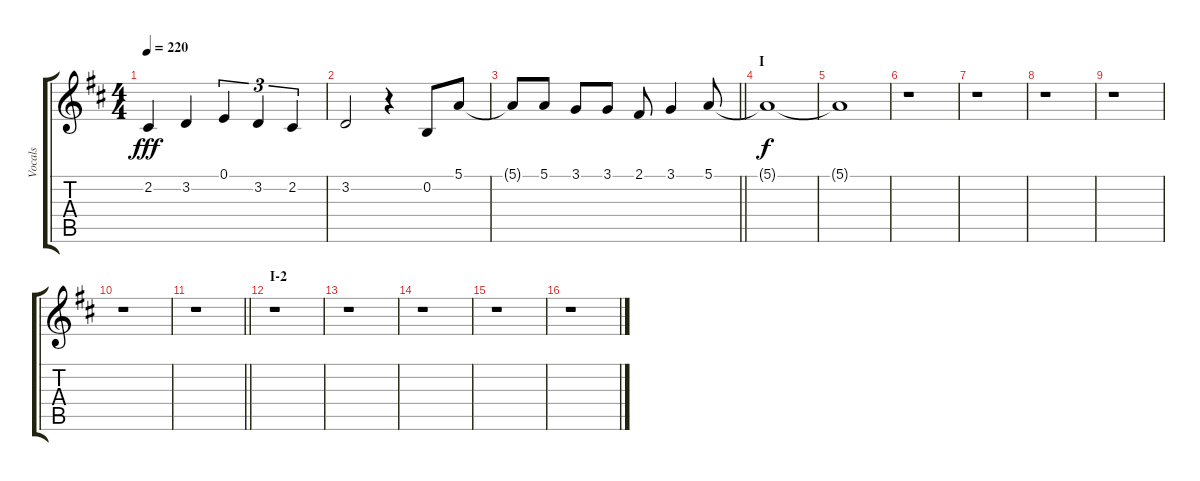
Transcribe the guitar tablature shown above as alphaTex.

\track ("Vocals" "Vocals") {instrument voiceoohs}
\staff {score tabs}
\tuning (E4 B3 G3 D3 A2 E2) {hide}
\ts (4 4)
\tempo 220
\clef g2
\ks d
2.2.4{dy fff} 3.2.4 0.1.4{tu (3 2)} 3.2.4{tu (3 2)} 2.2.4{tu (3 2)} |
3.2.2 r.4 0.2.8 5.1.8 |
\barLineRight lightlight
5.1{t}.8 5.1.8 3.1.8 3.1.8 2.1.8 3.1.4 5.1.8 |
\section ("" "I")
5.1{t}.1{dy f} |
5.1{t}.1 |
r.1 |
r.1 |
r.1 |
r.1 |
r.1 |
\barLineRight lightlight
r.1 |
\section ("" "I-2")
r.1 |
r.1 |
r.1 |
r.1 |
r.1
